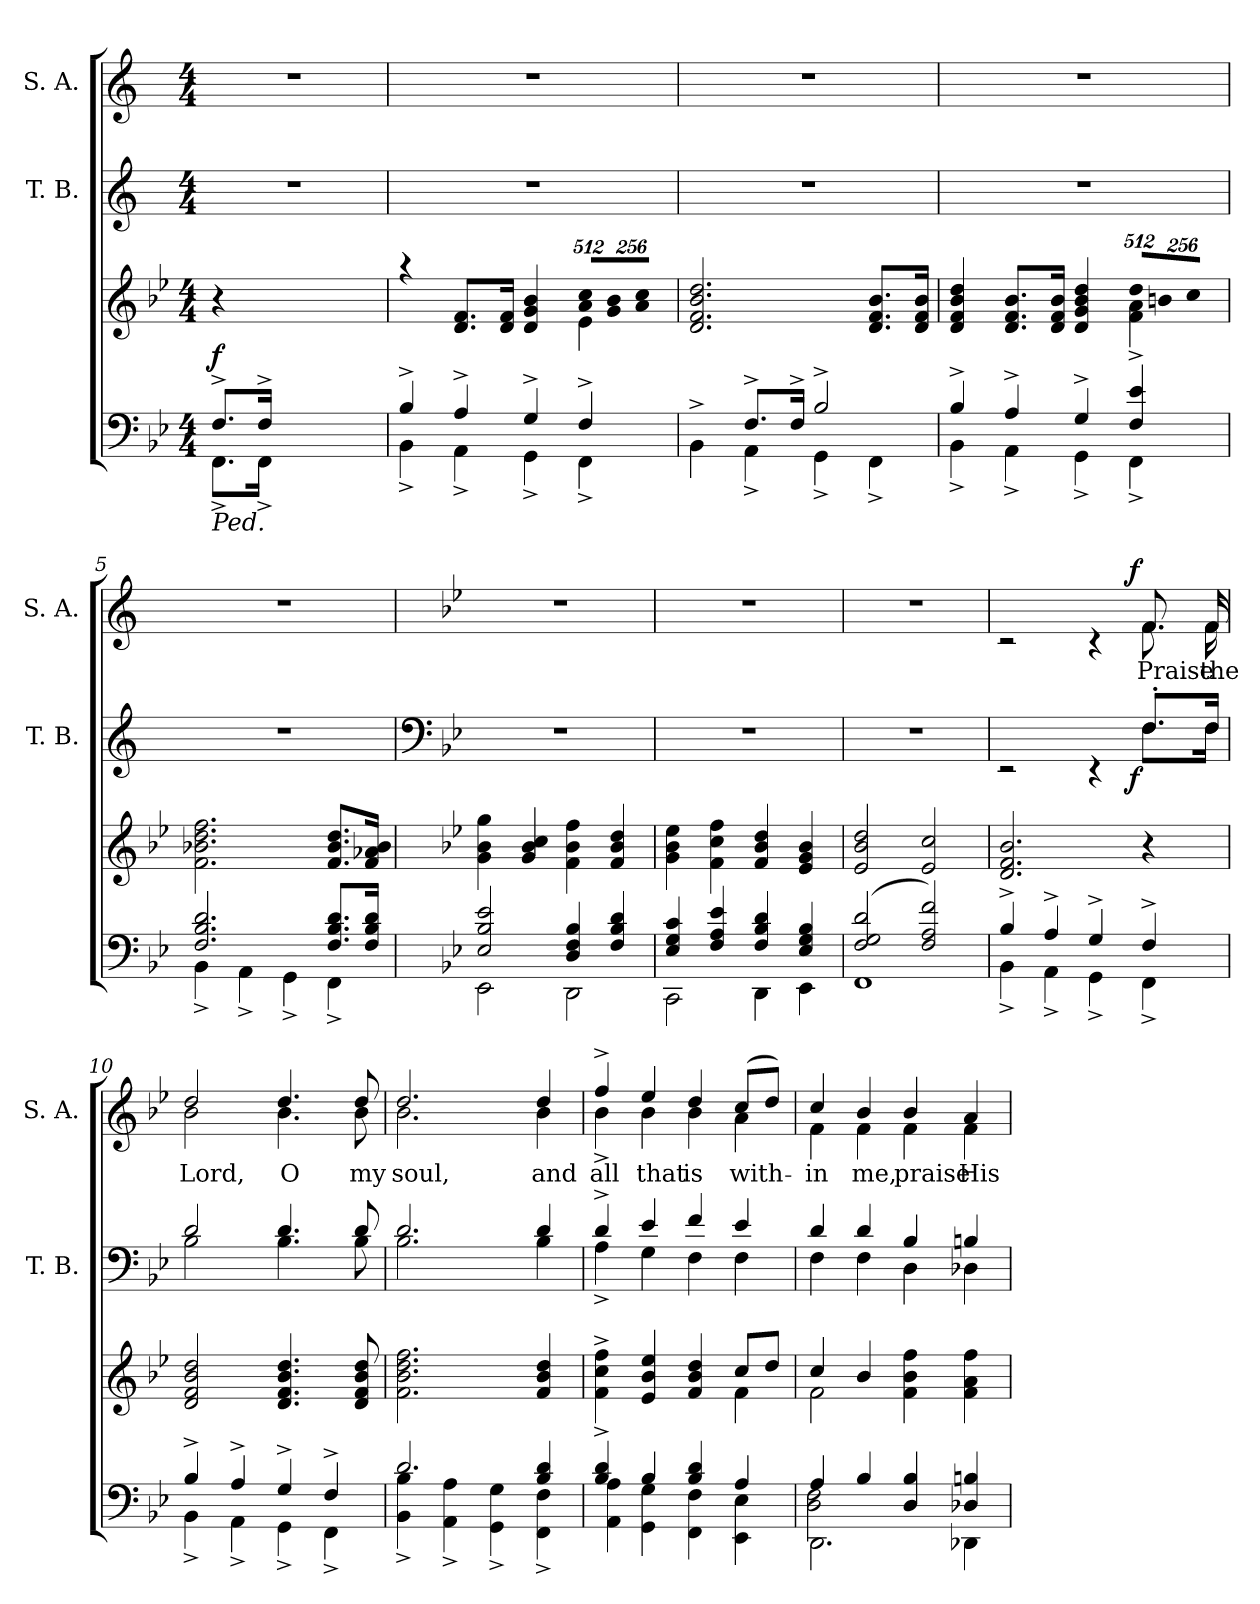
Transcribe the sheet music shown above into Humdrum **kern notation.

**kern	**dynam	**kern	**kern	**dynam	**kern	**text	**dynam
*part4	*part4	*part3	*part2	*part2	*part1	*part1	*part1
*staff4	*staff4	*staff3	*staff2	*staff2	*staff1	*staff1	*staff1
*	*	*	*I"T. B.	*	*I"S. A.	*	*
*	*	*	*I'T. B.	*	*I'S. A.	*	*
*clefF4	*	*clefG2	*clefG2	*	*clefG2	*	*
*k[b-e-]	*	*k[b-e-]	*k[]	*	*k[]	*	*
*B-:	*	*B-:	*C:	*	*C:	*	*
*M4/4	*	*M4/4	*M4/4	*	*M4/4	*	*
=1	=1	=1	=1	=1	=1	=1	=1
*^	*	*	*	*	*	*	*
!LO:TX:b:i:t=Ped.	!	!	!	!	!	!	!	!
!	!	!LO:DY:a	!	!	!	!	!	!
8.F^>/L	8.FF^<\L	f	4r	1r	.	1r	.	.
16F^>/Jk	16FF^<\Jk	.	.	.	.	.	.	.
2.ryy	2.ryy	.	2.ryy	.	.	.	.	.
=2	=2	=2	=2	=2	=2	=2	=2	=2
*	*	*	*^	*	*	*	*	*
4B-^>/	4BB-^<\	.	4raa	2.ryy	1r	.	1r	.	.
4A^>/	4AA^<\	.	8.d/ 8.f/L	.	.	.	.	.	.
.	.	.	16d/ 16f/Jk	.	.	.	.	.	.
4G^>/	4GG^<\	.	4d/ 4g/ 4b-/	.	.	.	.	.	.
*	*	*	*Xbrackettup	*	*	*	*	*	*
!	!	!	!LO:N:vis=8	!	!	!	!	!	!
4F^>/	4FF^<\	.	4096%341a/ 4096%341cc/L	4e-\	.	.	.	.	.
!	!	!	!LO:N:vis=8	!	!	!	!	!	!
.	.	.	2048%171g/ 2048%171b-/	.	.	.	.	.	.
!	!	!	!LO:N:vis=8	!	!	!	!	!	!
.	.	.	4096%341a/ 4096%341cc/J	.	.	.	.	.	.
*	*	*	*v	*v	*	*	*	*	*
=3	=3	=3	=3	=3	=3	=3	=3	=3
4ryy	4BB-^<\	.	2.d/ 2.f/ 2.b-/ 2.dd/	1r	.	1r	.	.
8.F^>/L	4AA^<\	.	.	.	.	.	.	.
16F^>/Jk	.	.	.	.	.	.	.	.
2B-^>/	4GG^<\	.	.	.	.	.	.	.
.	4FF^<\	.	8.d/ 8.f/ 8.b-/L	.	.	.	.	.
.	.	.	16d/ 16f/ 16b-/Jk	.	.	.	.	.
=4	=4	=4	=4	=4	=4	=4	=4	=4
*	*	*	*^	*	*	*	*	*
4B-^>/	4BB-^<\	.	4d/ 4f/ 4b-/ 4dd/	2.ryy	1r	.	1r	.	.
4A^>/	4AA^<\	.	8.d/ 8.f/ 8.b-/L	.	.	.	.	.	.
.	.	.	16d/ 16f/ 16b-/Jk	.	.	.	.	.	.
4G^>/	4GG^<\	.	4d/ 4g/ 4b-/ 4dd/	.	.	.	.	.	.
!	!	!	!LO:N:vis=8	!	!	!	!	!	!
4F/^> 4e-/^>	4FF^<\	.	4096%341dd/L	4f\ 4a\	.	.	.	.	.
!	!	!	!LO:N:vis=8	!	!	!	!	!	!
.	.	.	2048%171bn/	.	.	.	.	.	.
!	!	!	!LO:N:vis=8	!	!	!	!	!	!
.	.	.	4096%341cc/J	.	.	.	.	.	.
*	*	*	*v	*v	*	*	*	*	*
=5	=5	=5	=5	=5	=5	=5	=5	=5
2.F/ 2.B-/ 2.d/	4BB-^<\	.	2.f\ 2.b-X\ 2.dd\ 2.ff\	1r	.	1r	.	.
.	4AA^<\	.	.	.	.	.	.	.
.	4GG^<\	.	.	.	.	.	.	.
8.F/ 8.B-/ 8.d/L	4FF^<\	.	8.f/ 8.b-/ 8.dd/L	.	.	.	.	.
16F/ 16B-/ 16d/Jk	.	.	16f/ 16a-X/ 16b-/Jk	.	.	.	.	.
!!LO:LB:g=z
=6	=6	=6	=6	=6	=6	=6	=6	=6
*	*	*	*	*clefF4	*	*	*	*
*	*	*	*	*k[b-e-]	*	*k[b-e-]	*	*
*	*	*	*	*B-:	*	*B-:	*	*
2E-/ 2B-/ 2e-/	2EE-\	.	4g\ 4b-\ 4gg\	1r	.	1r	.	.
.	.	.	4g/ 4b-/ 4cc/	.	.	.	.	.
4D/ 4F/ 4B-/	2DD\	.	4f\ 4b-\ 4ff\	.	.	.	.	.
4F/ 4B-/ 4d/	.	.	4f/ 4b-/ 4dd/	.	.	.	.	.
=7	=7	=7	=7	=7	=7	=7	=7	=7
4E-/ 4G/ 4c/	2CC\	.	4g\ 4b-\ 4ee-\	1r	.	1r	.	.
4F/ 4A/ 4e-/	.	.	4f\ 4cc\ 4ff\	.	.	.	.	.
4F/ 4B-/ 4d/	4DD\	.	4f/ 4b-/ 4dd/	.	.	.	.	.
4E-/ 4G/ 4B-/	4EE-\	.	4e-/ 4g/ 4b-/	.	.	.	.	.
=8	=8	=8	=8	=8	=8	=8	=8	=8
(<2F/ 2G/ 2d/	1FF	.	2e-/ 2b-/ 2dd/	1r	.	1r	.	.
2F/ 2A/ 2f/)	.	.	2e-/ 2cc/	.	.	.	.	.
=9	=9	=9	=9	=9	=9	=9	=9	=9
*	*	*	*	*^	*	*^	*	*
*	*	*	*	*	*^	*	*	*^	*	*
4B-^>/	4BB-^<\	.	2.d/ 2.f/ 2.b-/	2.ryy	2rEE	2ryy	.	2.ryy	2rc	2ryy	.	.
4A^>/	4AA^<\	.	.	.	.	.	.	.	.	.	.	.
4G^>/	4GG^<\	.	.	.	4rEE	8..ryy	.	.	4rc	8..ryy	.	.
!	!	!	!	!	!	!	!LO:DY:b	!	!	!	!	!LO:DY:a
.	.	.	.	.	.	4ryy	f	.	.	4ryy	.	f
!	!	!	!	!	!	!	!	!	!	!	!LO:LY:b	!
4F^>/	4FF^<\	.	4r	8.F'>/L	8.F\L	.	.	8.f/	8.f\	.	Praise	.
!	!	!	!	!	!	!	!	!	!	!	!LO:LY:b	!
.	.	.	.	16F/Jk	16F\Jk	.	.	16f/	16f\	.	the	.
.	.	.	.	.	.	32ryy	.	.	.	32ryy	.	.
=10	=10	=10	=10	=10	=10	=10	=10	=10	=10	=10	=10	=10
!	!	!	!	!	!	!	!	!	!	!	!LO:LY:b	!
*	*	*	*	*	*v	*v	*	*	*	*	*	*
*	*	*	*	*	*	*	*	*v	*v	*	*
4B-^>/	4BB-^<\	.	2d/ 2f/ 2b-/ 2dd/	2d/	2B-\	.	2dd/	2b-\	Lord,	.
4A^>/	4AA^<\	.	.	.	.	.	.	.	.	.
!	!	!	!	!	!	!	!	!	!LO:LY:b	!
4G^>/	4GG^<\	.	4.d/ 4.f/ 4.b-/ 4.dd/	4.d/	4.B-\	.	4.dd/	4.b-\	O	.
4F^>/	4FF^<\	.	.	.	.	.	.	.	.	.
!	!	!	!	!	!	!	!	!	!LO:LY:b	!
.	.	.	8d/ 8f/ 8b-/ 8dd/	8d/	8B-\	.	8dd/	8b-\	my	.
!!LO:LB:g=z	!!
=11	=11	=11	=11	=11	=11	=11	=11	=11	=11	=11
!	!	!	!	!	!	!	!	!	!LO:LY:b	!
2.d/	4BB-\^< 4B-\^<	.	2.f\ 2.b-\ 2.dd\ 2.ff\	2.d/	2.B-\	.	2.dd/	2.b-\	soul,	.
.	4AA\^< 4A\^<	.	.	.	.	.	.	.	.	.
.	4GG\^< 4G\^<	.	.	.	.	.	.	.	.	.
!	!	!	!	!	!	!	!	!	!LO:LY:b	!
4B-/ 4d/	4FF\^< 4F\^<	.	4f/ 4b-/ 4dd/	4d/	4B-\	.	4dd/	4b-\	and	.
=12	=12	=12	=12	=12	=12	=12	=12	=12	=12	=12
*	*	*	*^	*	*	*	*	*	*	*
!	!	!	!	!	!	!	!	!	!	!LO:LY:b	!
4B-/^> 4d/^>	4AA\ 4A\	.	4ryy	4f\^< 4cc\^< 4ff\^<	4d^>/	4A^<\	.	4ff^>/	4b-^<\	all	.
!	!	!	!	!	!	!	!	!	!	!LO:LY:b	!
4B-/	4GG\ 4G\	.	4e-/ 4b-/ 4ee-/	2ryy	4e-/	4G\	.	4ee-/	4b-\	that	.
!	!	!	!	!	!	!	!	!	!	!LO:LY:b	!
4B-/ 4d/	4FF\ 4F\	.	4f/ 4b-/ 4dd/	.	4f/	4F\	.	4dd/	4b-\	is	.
!	!	!	!	!	!	!	!	!	!	!LO:LY:b	!
4A/	4EE-\ 4E-\	.	8cc/L	4f\	4e-/	4F\	.	(>8cc/L	4a\	with-	.
.	.	.	8dd/J	.	.	.	.	8dd/J)	.	.	.
=13	=13	=13	=13	=13	=13	=13	=13	=13	=13	=13	=13
*	*^	*	*	*	*	*	*	*	*	*	*
!	!	!	!	!	!	!	!	!	!	!	!LO:LY:b	!
4A/	2.DD\	2D\ 2F\	.	4cc/	2f\	4d/	4F\	.	4cc/	4f\	-in	.
!	!	!	!	!	!	!	!	!	!	!	!LO:LY:b	!
4B-/	.	.	.	4b-/	.	4d/	4F\	.	4b-/	4f\	me,	.
!	!	!	!	!	!	!	!	!	!	!	!LO:LY:b	!
4D/ 4B-/	.	2ryy	.	2ryy	4f\ 4b-\ 4ff\	4B-/	4D\	.	4b-/	4f\	praise	.
!	!	!	!	!	!	!	!	!	!	!	!LO:LY:b	!
4D-X/ 4Bn/	4DD-X\	.	.	.	4f\ 4a\ 4ff\	4Bn/	4D-X\	.	4a/	4f\	His	.
*v	*v	*v	*	*	*	*v	*v	*	*v	*v	*	*
*	*	*v	*v	*	*	*	*	*
=	=	=	=	=	=	=	=
*-	*-	*-	*-	*-	*-	*-	*-
